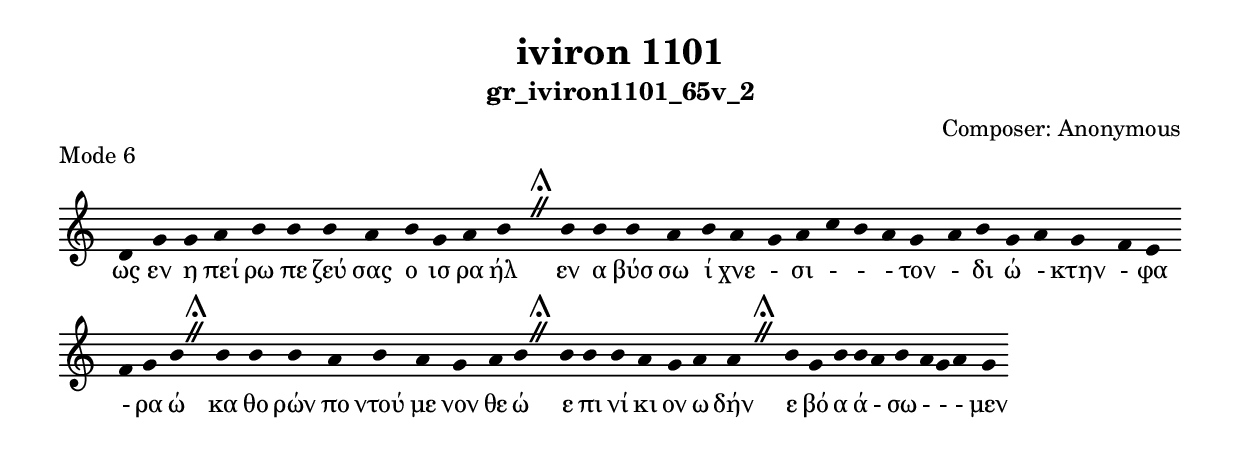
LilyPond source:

\include "gregorian.ly"

	\header {
 	  title = "iviron 1101"
	  subtitle = "gr_iviron1101_65v_2"
	  composer = "Composer: Αnonymous"
	  piece = "Mode 6"
	}

	chant = {
	  d'4 g'4 g'4 a'4 b'4 b'4 b'4 a'4 b'4 g'4 a'4 b'4 \divisioMaior
 b'4 b'4 b'4 a'4 b'4 a'4 g'4 a'4 c''4 b'4 a'4 g'4 a'4 b'4 g'4 a'4 g'4 f'4 e'4 f'4 g'4 b'4 \divisioMaior
 b'4 b'4 b'4 a'4 b'4 a'4 g'4 a'4 b'4 \divisioMaior
 b'4 b'4 b'4 a'4 g'4 a'4 a'4 \divisioMaior
 b'4 g'4 b'4 b'4 a'4 b'4 a'4 g'4 a'4 g'4\finalis
	}

	verba = \lyricmode {ως εν η πεί ρω πε ζεύ σας ο ισ ρα ήλ 
εν α βύσ σω ί χνε - σι -  -  - τον - δι ώ - κτην - φα - ρα ώ 
κα θο ρών πο ντού με νον θε ώ 
ε πι νί κι ον ω δήν 
ε βό α ά - σω -  -  - μεν 
	}


	\score {
	  \new Staff <<
	  \new Voice = "melody" \chant
	  \new Lyrics = "one" \lyricsto melody \verba
	  >>
	  \layout {
	    \context {
	      \Staff
	      \remove "Time_signature_engraver"
	      \remove "Bar_engraver"
	    }
	    \context {
	      \Voice
	      \remove "Stem_engraver"
	    }
	  }
	}